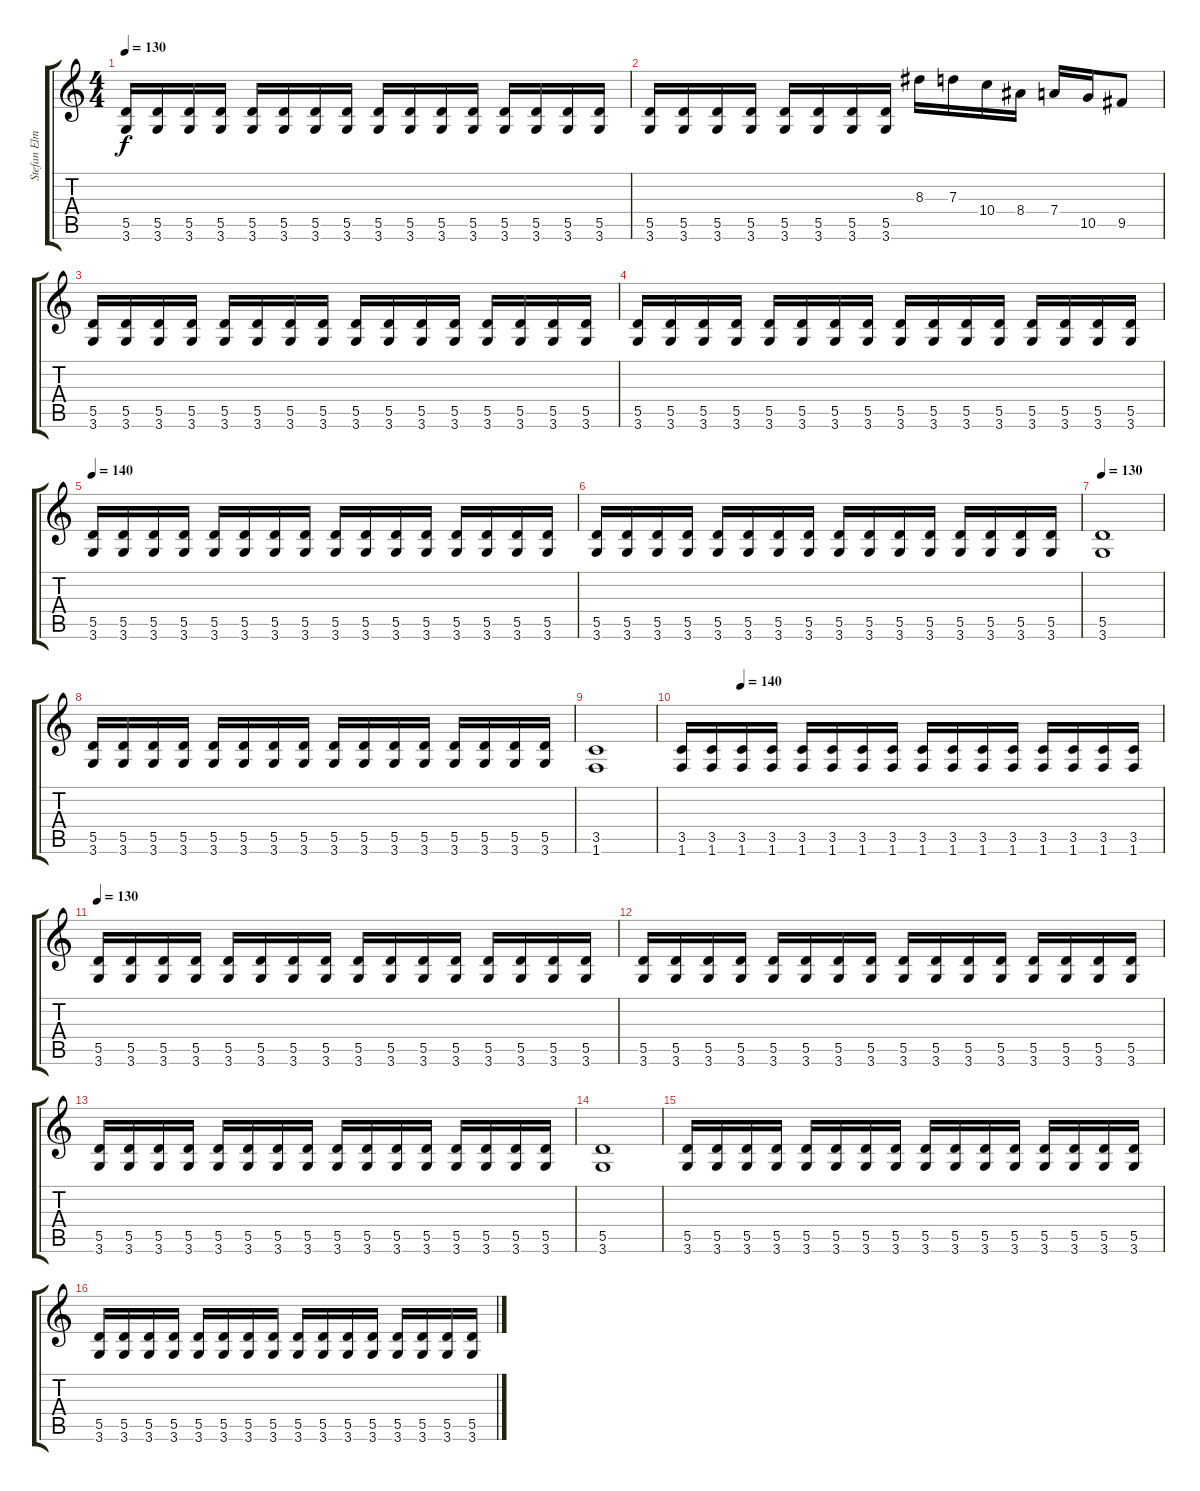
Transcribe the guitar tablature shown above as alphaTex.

\track ("Stefan Elmgren - Rythm Guitar" "Stefan Elm") {instrument distortionguitar}
\staff {score tabs}
\tuning (E4 B3 G3 D3 A2 E2) {hide}
\ts (4 4)
\tempo 130
\clef g2
\ks c
(5.5 3.6).16{dy f} (5.5 3.6).16 (5.5 3.6).16 (5.5 3.6).16 (5.5 3.6).16 (5.5 3.6).16 (5.5 3.6).16 (5.5 3.6).16 (5.5 3.6).16 (5.5 3.6).16 (5.5 3.6).16 (5.5 3.6).16 (5.5 3.6).16 (5.5 3.6).16 (5.5 3.6).16 (5.5 3.6).16 |
(5.5 3.6).16 (5.5 3.6).16 (5.5 3.6).16 (5.5 3.6).16 (5.5 3.6).16 (5.5 3.6).16 (5.5 3.6).16 (5.5 3.6).16 8.3.16 7.3.16 10.4.16 8.4.16 7.4.16 10.5.16 9.5.8 |
(5.5 3.6).16 (5.5 3.6).16 (5.5 3.6).16 (5.5 3.6).16 (5.5 3.6).16 (5.5 3.6).16 (5.5 3.6).16 (5.5 3.6).16 (5.5 3.6).16 (5.5 3.6).16 (5.5 3.6).16 (5.5 3.6).16 (5.5 3.6).16 (5.5 3.6).16 (5.5 3.6).16 (5.5 3.6).16 |
(5.5 3.6).16 (5.5 3.6).16 (5.5 3.6).16 (5.5 3.6).16 (5.5 3.6).16 (5.5 3.6).16 (5.5 3.6).16 (5.5 3.6).16 (5.5 3.6).16 (5.5 3.6).16 (5.5 3.6).16 (5.5 3.6).16 (5.5 3.6).16 (5.5 3.6).16 (5.5 3.6).16 (5.5 3.6).16 |
\tempo 140
(5.5 3.6).16 (5.5 3.6).16 (5.5 3.6).16 (5.5 3.6).16 (5.5 3.6).16 (5.5 3.6).16 (5.5 3.6).16 (5.5 3.6).16 (5.5 3.6).16 (5.5 3.6).16 (5.5 3.6).16 (5.5 3.6).16 (5.5 3.6).16 (5.5 3.6).16 (5.5 3.6).16 (5.5 3.6).16 |
(5.5 3.6).16 (5.5 3.6).16 (5.5 3.6).16 (5.5 3.6).16 (5.5 3.6).16 (5.5 3.6).16 (5.5 3.6).16 (5.5 3.6).16 (5.5 3.6).16 (5.5 3.6).16 (5.5 3.6).16 (5.5 3.6).16 (5.5 3.6).16 (5.5 3.6).16 (5.5 3.6).16 (5.5 3.6).16 |
\tempo 130
(5.5 3.6).1 |
(5.5 3.6).16 (5.5 3.6).16 (5.5 3.6).16 (5.5 3.6).16 (5.5 3.6).16 (5.5 3.6).16 (5.5 3.6).16 (5.5 3.6).16 (5.5 3.6).16 (5.5 3.6).16 (5.5 3.6).16 (5.5 3.6).16 (5.5 3.6).16 (5.5 3.6).16 (5.5 3.6).16 (5.5 3.6).16 |
(3.5 1.6).1 |
\tempo (140 0.125)
(3.5 1.6).16 (3.5 1.6).16 (3.5 1.6).16 (3.5 1.6).16 (3.5 1.6).16 (3.5 1.6).16 (3.5 1.6).16 (3.5 1.6).16 (3.5 1.6).16 (3.5 1.6).16 (3.5 1.6).16 (3.5 1.6).16 (3.5 1.6).16 (3.5 1.6).16 (3.5 1.6).16 (3.5 1.6).16 |
\tempo 130
(5.5 3.6).16 (5.5 3.6).16 (5.5 3.6).16 (5.5 3.6).16 (5.5 3.6).16 (5.5 3.6).16 (5.5 3.6).16 (5.5 3.6).16 (5.5 3.6).16 (5.5 3.6).16 (5.5 3.6).16 (5.5 3.6).16 (5.5 3.6).16 (5.5 3.6).16 (5.5 3.6).16 (5.5 3.6).16 |
(5.5 3.6).16 (5.5 3.6).16 (5.5 3.6).16 (5.5 3.6).16 (5.5 3.6).16 (5.5 3.6).16 (5.5 3.6).16 (5.5 3.6).16 (5.5 3.6).16 (5.5 3.6).16 (5.5 3.6).16 (5.5 3.6).16 (5.5 3.6).16 (5.5 3.6).16 (5.5 3.6).16 (5.5 3.6).16 |
(5.5 3.6).16 (5.5 3.6).16 (5.5 3.6).16 (5.5 3.6).16 (5.5 3.6).16 (5.5 3.6).16 (5.5 3.6).16 (5.5 3.6).16 (5.5 3.6).16 (5.5 3.6).16 (5.5 3.6).16 (5.5 3.6).16 (5.5 3.6).16 (5.5 3.6).16 (5.5 3.6).16 (5.5 3.6).16 |
(5.5 3.6).1 |
(5.5 3.6).16 (5.5 3.6).16 (5.5 3.6).16 (5.5 3.6).16 (5.5 3.6).16 (5.5 3.6).16 (5.5 3.6).16 (5.5 3.6).16 (5.5 3.6).16 (5.5 3.6).16 (5.5 3.6).16 (5.5 3.6).16 (5.5 3.6).16 (5.5 3.6).16 (5.5 3.6).16 (5.5 3.6).16 |
(5.5 3.6).16 (5.5 3.6).16 (5.5 3.6).16 (5.5 3.6).16 (5.5 3.6).16 (5.5 3.6).16 (5.5 3.6).16 (5.5 3.6).16 (5.5 3.6).16 (5.5 3.6).16 (5.5 3.6).16 (5.5 3.6).16 (5.5 3.6).16 (5.5 3.6).16 (5.5 3.6).16 (5.5 3.6).16
